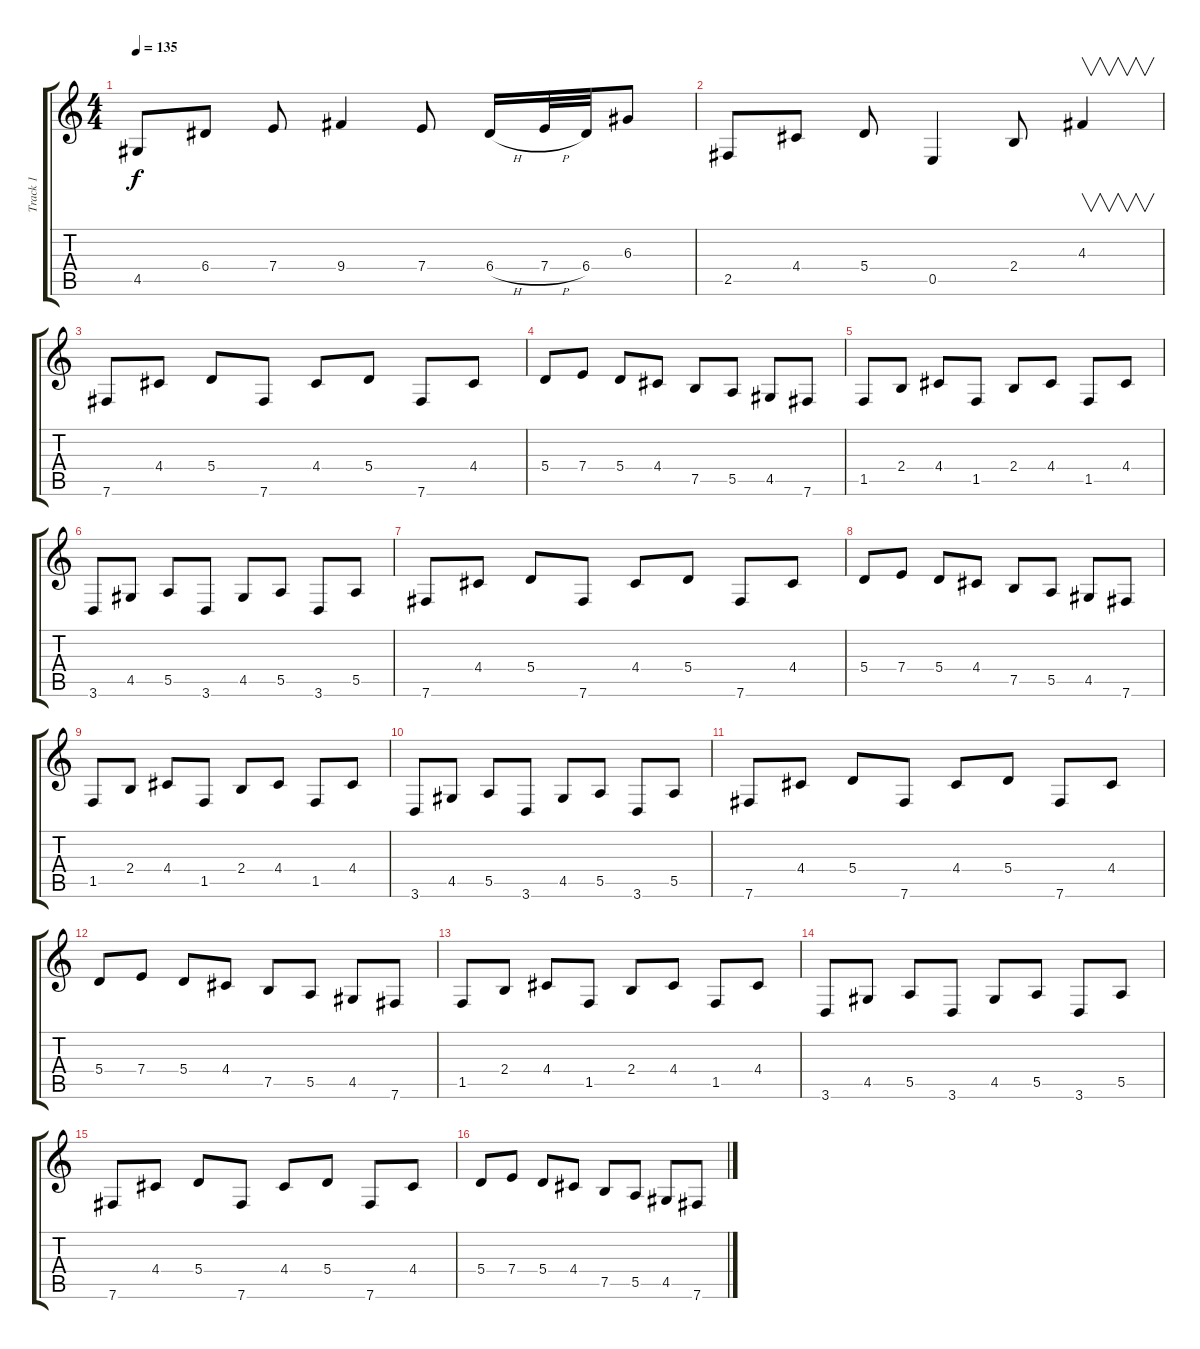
\track ("Track 1" "Track 1") {instrument distortionguitar}
\staff {score tabs}
\tuning (B3 Gb3 D3 A2 E2 B1) {hide}
\ts (4 4)
\tempo 135
\clef g2
\ks c
4.5.8{dy f} 6.4.8 7.4.8 9.4.4 7.4.8 6.4{h}.16 7.4{h}.32 6.4.32 6.3.8 |
2.5.8 4.4.8 5.4.8 0.5.4 2.4.8 4.3.4{v} |
7.6.8 4.4.8 5.4.8 7.6.8 4.4.8 5.4.8 7.6.8 4.4.8 |
5.4.8 7.4.8 5.4.8 4.4.8 7.5.8 5.5.8 4.5.8 7.6.8 |
1.5.8 2.4.8 4.4.8 1.5.8 2.4.8 4.4.8 1.5.8 4.4.8 |
3.6.8 4.5.8 5.5.8 3.6.8 4.5.8 5.5.8 3.6.8 5.5.8 |
7.6.8 4.4.8 5.4.8 7.6.8 4.4.8 5.4.8 7.6.8 4.4.8 |
5.4.8 7.4.8 5.4.8 4.4.8 7.5.8 5.5.8 4.5.8 7.6.8 |
1.5.8 2.4.8 4.4.8 1.5.8 2.4.8 4.4.8 1.5.8 4.4.8 |
3.6.8 4.5.8 5.5.8 3.6.8 4.5.8 5.5.8 3.6.8 5.5.8 |
7.6.8 4.4.8 5.4.8 7.6.8 4.4.8 5.4.8 7.6.8 4.4.8 |
5.4.8 7.4.8 5.4.8 4.4.8 7.5.8 5.5.8 4.5.8 7.6.8 |
1.5.8 2.4.8 4.4.8 1.5.8 2.4.8 4.4.8 1.5.8 4.4.8 |
3.6.8 4.5.8 5.5.8 3.6.8 4.5.8 5.5.8 3.6.8 5.5.8 |
7.6.8 4.4.8 5.4.8 7.6.8 4.4.8 5.4.8 7.6.8 4.4.8 |
5.4.8 7.4.8 5.4.8 4.4.8 7.5.8 5.5.8 4.5.8 7.6.8
